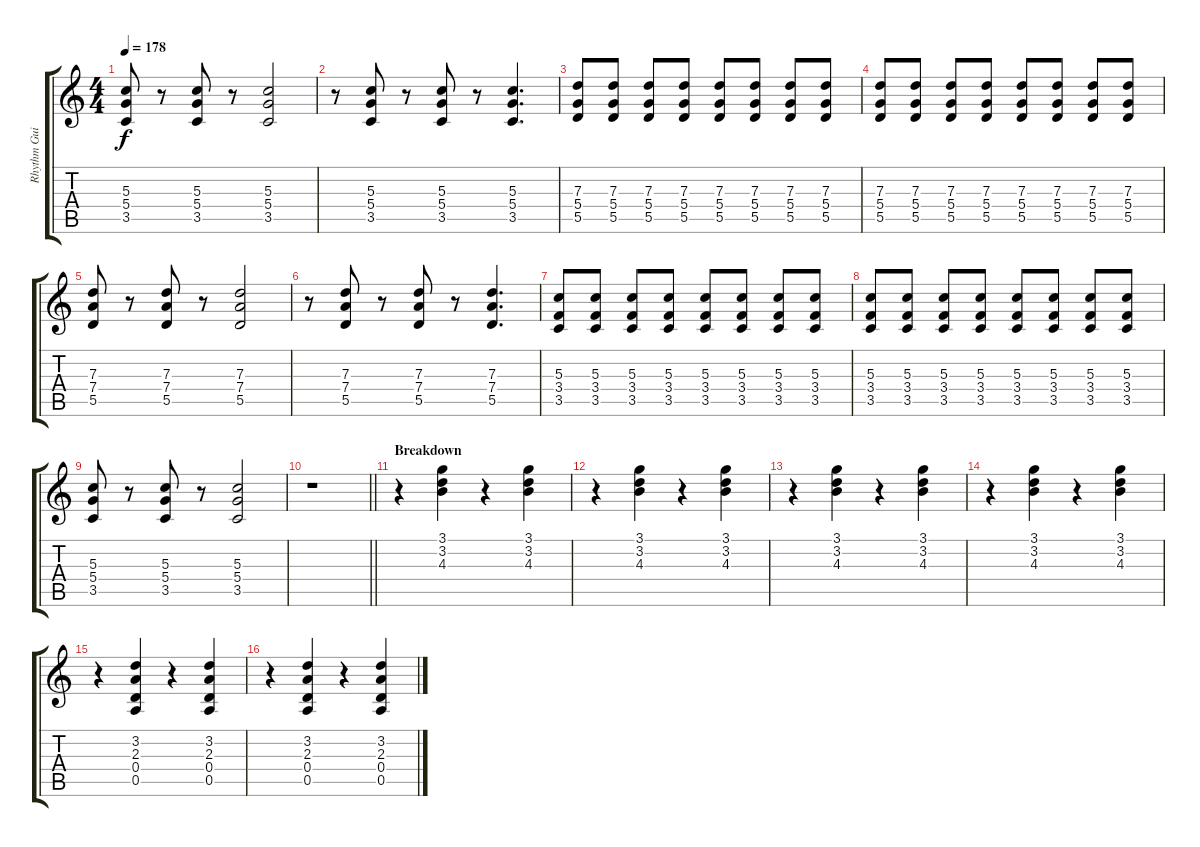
\track ("Rhythm Guitar" "Rhythm Gui") {instrument overdrivenguitar}
\staff {score tabs}
\tuning (E4 B3 G3 D3 A2 E2) {hide}
\ts (4 4)
\tempo 178
\clef g2
\ks c
(5.3 5.4 3.5).8{dy f} r.8 (5.3 5.4 3.5).8 r.8 (5.3 5.4 3.5).2 |
r.8 (5.3 5.4 3.5).8 r.8 (5.3 5.4 3.5).8 r.8 (5.3 5.4 3.5).4{d} |
(7.3 5.4 5.5).8 (7.3 5.4 5.5).8 (7.3 5.4 5.5).8 (7.3 5.4 5.5).8 (7.3 5.4 5.5).8 (7.3 5.4 5.5).8 (7.3 5.4 5.5).8 (7.3 5.4 5.5).8 |
(7.3 5.4 5.5).8 (7.3 5.4 5.5).8 (7.3 5.4 5.5).8 (7.3 5.4 5.5).8 (7.3 5.4 5.5).8 (7.3 5.4 5.5).8 (7.3 5.4 5.5).8 (7.3 5.4 5.5).8 |
(7.3 7.4 5.5).8 r.8 (7.3 7.4 5.5).8 r.8 (7.3 7.4 5.5).2 |
r.8 (7.3 7.4 5.5).8 r.8 (7.3 7.4 5.5).8 r.8 (7.3 7.4 5.5).4{d} |
(5.3 3.4 3.5).8 (5.3 3.4 3.5).8 (5.3 3.4 3.5).8 (5.3 3.4 3.5).8 (5.3 3.4 3.5).8 (5.3 3.4 3.5).8 (5.3 3.4 3.5).8 (5.3 3.4 3.5).8 |
(5.3 3.4 3.5).8 (5.3 3.4 3.5).8 (5.3 3.4 3.5).8 (5.3 3.4 3.5).8 (5.3 3.4 3.5).8 (5.3 3.4 3.5).8 (5.3 3.4 3.5).8 (5.3 3.4 3.5).8 |
(5.3 5.4 3.5).8 r.8 (5.3 5.4 3.5).8 r.8 (5.3 5.4 3.5).2 |
\barLineRight lightlight
r.1 |
\section ("" "Breakdown")
r.4 (3.1 3.2 4.3).4 r.4 (3.1 3.2 4.3).4 |
r.4 (3.1 3.2 4.3).4 r.4 (3.1 3.2 4.3).4 |
r.4 (3.1 3.2 4.3).4 r.4 (3.1 3.2 4.3).4 |
r.4 (3.1 3.2 4.3).4 r.4 (3.1 3.2 4.3).4 |
r.4 (3.2 2.3 0.4 0.5).4 r.4 (3.2 2.3 0.4 0.5).4 |
r.4 (3.2 2.3 0.4 0.5).4 r.4 (3.2 2.3 0.4 0.5).4
